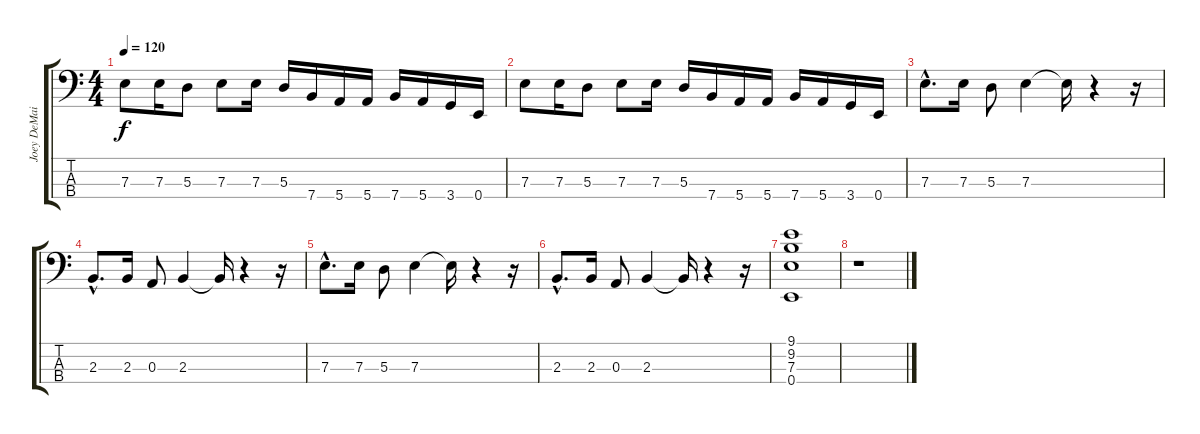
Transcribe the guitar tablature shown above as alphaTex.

\track ("Joey DeMaio" "Joey DeMai") {instrument electricbasspick}
\staff {score tabs}
\tuning (G2 D2 A1 E1) {hide}
\ts (4 4)
\tempo 120
\clef f4
\ks c
7.3.8{dy f} 7.3.16 5.3.8 7.3.8 7.3.16 5.3.16 7.4.16 5.4.16 5.4.16 7.4.16 5.4.16 3.4.16 0.4.16 |
7.3.8 7.3.16 5.3.8 7.3.8 7.3.16 5.3.16 7.4.16 5.4.16 5.4.16 7.4.16 5.4.16 3.4.16 0.4.16 |
7.3{hac}.8{d} 7.3.16 5.3.8 7.3.4 7.3{t}.16 r.4 r.16 |
2.3{hac}.8{d} 2.3.16 0.3.8 2.3.4 2.3{t}.16 r.4 r.16 |
7.3{hac}.8{d} 7.3.16 5.3.8 7.3.4 7.3{t}.16 r.4 r.16 |
2.3{hac}.8{d} 2.3.16 0.3.8 2.3.4 2.3{t}.16 r.4 r.16 |
(9.1 9.2 7.3 0.4).1 |
r.1
